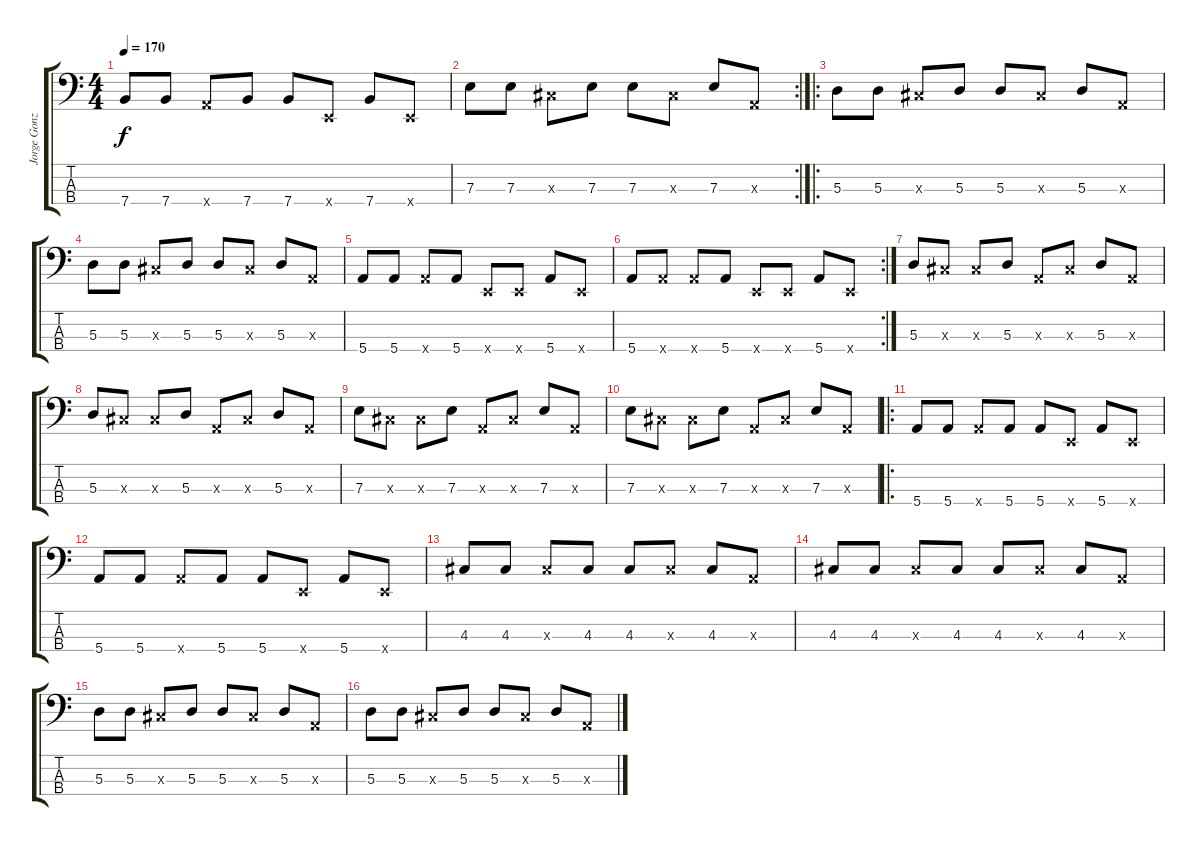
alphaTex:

\track ("Jorge González" "Jorge Gonz") {instrument electricbasspick}
\staff {score tabs}
\tuning (G2 D2 A1 E1) {hide}
\ts (4 4)
\tempo 170
\clef f4
\ks c
7.4.8{dy f} 7.4.8 5.4{x}.8 7.4.8 7.4.8 0.4{x}.8 7.4.8 0.4{x}.8 |
\rc 2
7.3.8 7.3.8 4.3{x}.8 7.3.8 7.3.8 4.3{x}.8 7.3.8 0.3{x}.8 |
\ro
5.3.8 5.3.8 4.3{x}.8 5.3.8 5.3.8 4.3{x}.8 5.3.8 0.3{x}.8 |
5.3.8 5.3.8 4.3{x}.8 5.3.8 5.3.8 4.3{x}.8 5.3.8 0.3{x}.8 |
5.4.8 5.4.8 5.4{x}.8 5.4.8 0.4{x}.8 0.4{x}.8 5.4.8 0.4{x}.8 |
\rc 2
5.4.8 5.4{x}.8 5.4{x}.8 5.4.8 0.4{x}.8 0.4{x}.8 5.4.8 0.4{x}.8 |
5.3.8 4.3{x}.8 4.3{x}.8 5.3.8 0.3{x}.8 4.3{x}.8 5.3.8 0.3{x}.8 |
5.3.8 4.3{x}.8 4.3{x}.8 5.3.8 0.3{x}.8 4.3{x}.8 5.3.8 0.3{x}.8 |
7.3.8 4.3{x}.8 4.3{x}.8 7.3.8 0.3{x}.8 4.3{x}.8 7.3.8 0.3{x}.8 |
7.3.8 4.3{x}.8 4.3{x}.8 7.3.8 0.3{x}.8 4.3{x}.8 7.3.8 0.3{x}.8 |
\ro
5.4.8 5.4.8 5.4{x}.8 5.4.8 5.4.8 0.4{x}.8 5.4.8 0.4{x}.8 |
5.4.8 5.4.8 5.4{x}.8 5.4.8 5.4.8 0.4{x}.8 5.4.8 0.4{x}.8 |
4.3.8 4.3.8 4.3{x}.8 4.3.8 4.3.8 4.3{x}.8 4.3.8 0.3{x}.8 |
4.3.8 4.3.8 4.3{x}.8 4.3.8 4.3.8 4.3{x}.8 4.3.8 0.3{x}.8 |
5.3.8 5.3.8 4.3{x}.8 5.3.8 5.3.8 4.3{x}.8 5.3.8 0.3{x}.8 |
5.3.8 5.3.8 4.3{x}.8 5.3.8 5.3.8 4.3{x}.8 5.3.8 0.3{x}.8
